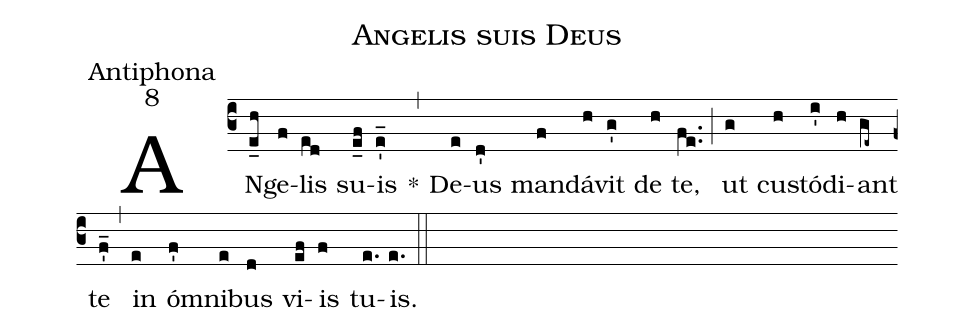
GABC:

name:Angelis suis Deus;
office-part:Antiphona;
mode:8;
%%
(c3) AN(e_h)ge(f)lis(ed) su(e_f)is(e'_) *(,) De(e)us(d') man(f)dá(h)vit(g') de(h) te,(fe..) (;) ut(g) cu(h)stó(i')di(h)ant(ge~) te(f'_) (,) in(e) ó(f')mni(e)bus(d) vi(ef)is(f) tu(e.)is.(e.) (::)
